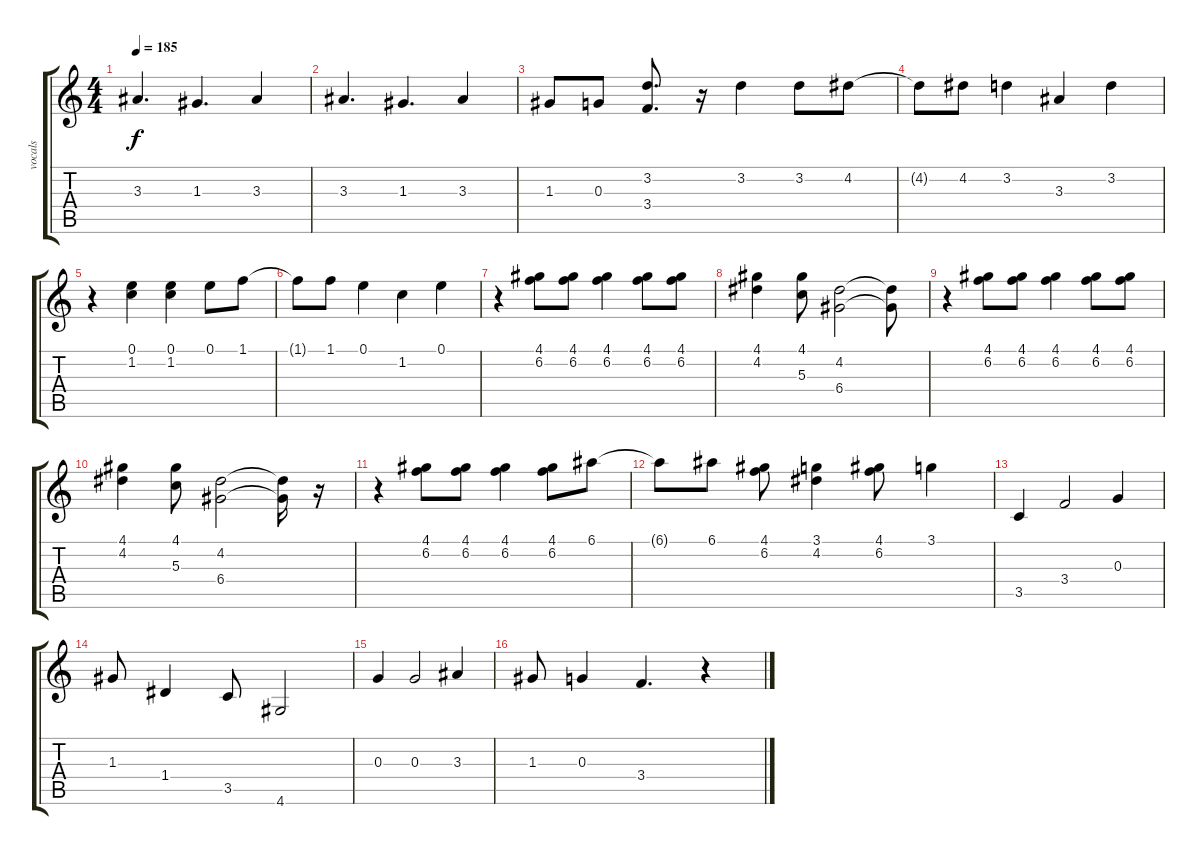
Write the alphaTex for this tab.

\track ("vocals" "vocals") {instrument distortionguitar}
\staff {score tabs}
\tuning (E4 B3 G3 D3 A2 E2) {hide}
\ts (4 4)
\tempo 185
\clef g2
\ks c
3.3.4{d dy f} 1.3.4{d} 3.3.4 |
3.3.4{d} 1.3.4{d} 3.3.4 |
1.3.8 0.3.8 (3.2 3.4).8{d} r.16 3.2.4 3.2.8 4.2.8 |
4.2{t}.8 4.2.8 3.2.4 3.3.4 3.2.4 |
r.4 (0.1 1.2).4 (0.1 1.2).4 0.1.8 1.1.8 |
1.1{t}.8 1.1.8 0.1.4 1.2.4 0.1.4 |
r.4 (4.1 6.2).8 (4.1 6.2).8 (4.1 6.2).4 (4.1 6.2).8 (4.1 6.2).8 |
(4.1 4.2).4 (4.1 5.3).8 (4.2 6.4).2 (4.2{t} 6.4{t}).8 |
r.4 (4.1 6.2).8 (4.1 6.2).8 (4.1 6.2).4 (4.1 6.2).8 (4.1 6.2).8 |
(4.1 4.2).4 (4.1 5.3).8 (4.2 6.4).2 (4.2{t} 6.4{t}).16 r.16 |
r.4 (4.1 6.2).8 (4.1 6.2).8 (4.1 6.2).4 (4.1 6.2).8 6.1.8 |
6.1{t}.8 6.1.8 (4.1 6.2).8 (3.1 4.2).4 (4.1 6.2).8 3.1.4 |
3.5.4 3.4.2 0.3.4 |
1.3.8 1.4.4 3.5.8 4.6.2 |
0.3.4 0.3.2 3.3.4 |
1.3.8 0.3.4 3.4.4{d} r.4
